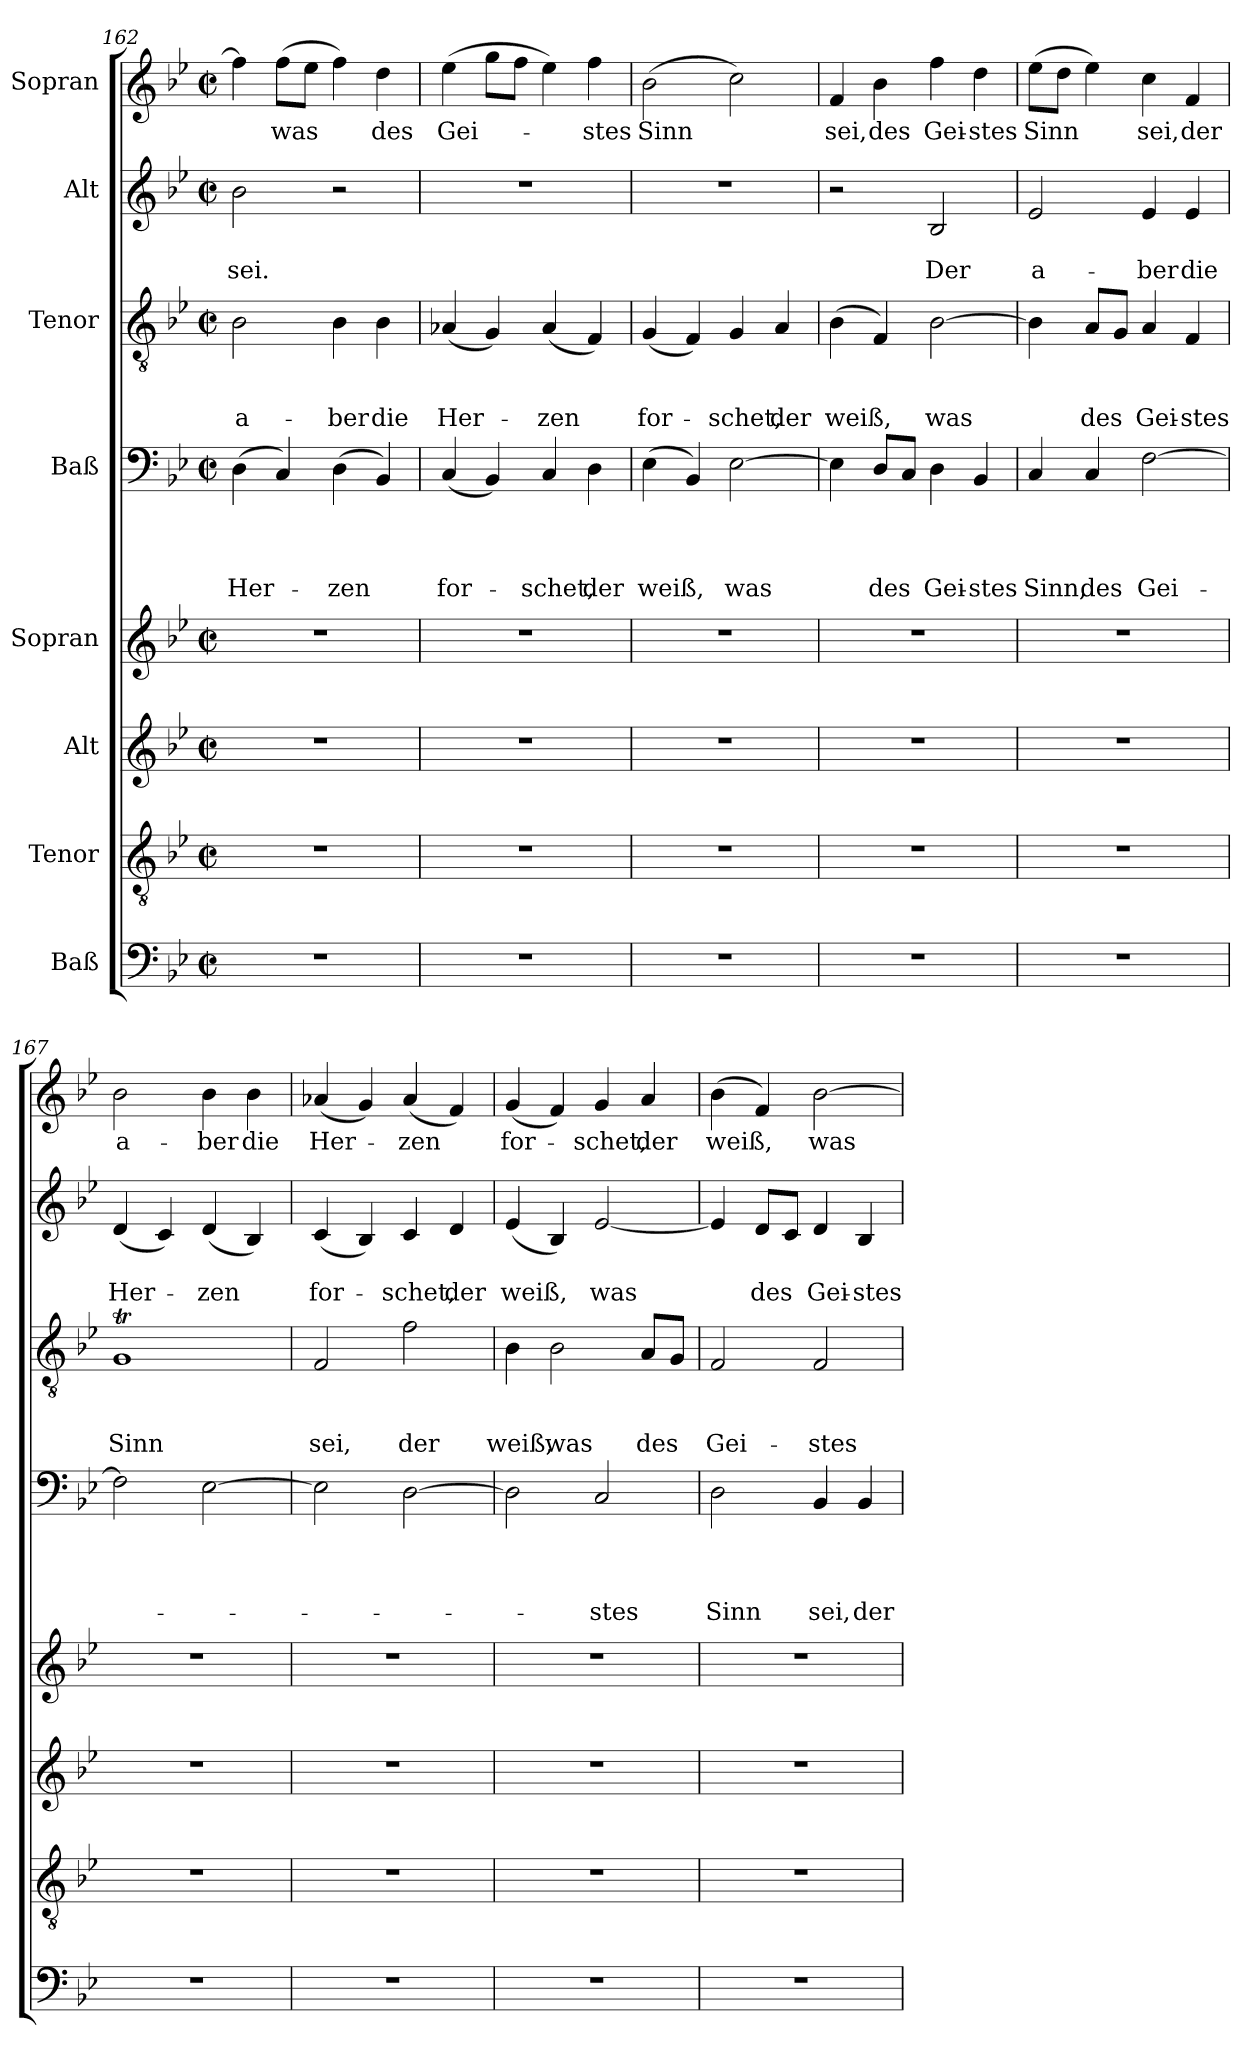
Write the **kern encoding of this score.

**kern	**kern	**kern	**kern	**kern	**text	**text	**text	**text	**kern	**text	**text	**text	**kern	**text	**text	**kern	**text
*part8	*part7	*part6	*part5	*part4	*part4	*part4	*part4	*part4	*part3	*part3	*part3	*part3	*part2	*part2	*part2	*part1	*part1
*staff8	*staff7	*staff6	*staff5	*staff4	*staff4	*staff4	*staff4	*staff4	*staff3	*staff3	*staff3	*staff3	*staff2	*staff2	*staff2	*staff1	*staff1
*I"Baß	*I"Tenor	*I"Alt	*I"Sopran	*I"Baß	*	*	*	*	*I"Tenor	*	*	*	*I"Alt	*	*	*I"Sopran	*
*clefF4	*clefGv2	*clefG2	*clefG2	*clefF4	*	*	*	*	*clefGv2	*	*	*	*clefG2	*	*	*clefG2	*
*k[b-e-]	*k[b-e-]	*k[b-e-]	*k[b-e-]	*k[b-e-]	*	*	*	*	*k[b-e-]	*	*	*	*k[b-e-]	*	*	*k[b-e-]	*
*B-:	*B-:	*B-:	*B-:	*B-:	*	*	*	*	*B-:	*	*	*	*B-:	*	*	*B-:	*
*M2/2	*M2/2	*M2/2	*M2/2	*M2/2	*	*	*	*	*M2/2	*	*	*	*M2/2	*	*	*M2/2	*
*met(c|)	*met(c|)	*met(c|)	*met(c|)	*met(c|)	*	*	*	*	*met(c|)	*	*	*	*met(c|)	*	*	*met(c|)	*
=162	=162	=162	=162	=162	=162	=162	=162	=162	=162	=162	=162	=162	=162	=162	=162	=162	=162
1r	1r	1r	1r	(4D!\	.	.	.	Her-	2B-!\	.	.	a-	2b-!\	.	sei.	4ff!\]	.
.	.	.	.	4C!/)	.	.	.	.	.	.	.	.	.	.	.	(8ff!\L	was
.	.	.	.	.	.	.	.	.	.	.	.	.	.	.	.	8ee-!\J	.
.	.	.	.	(4D!\	.	.	.	-zen	4B-!\	.	.	-ber	2r	.	.	4ff!\)	.
.	.	.	.	4BB-!/)	.	.	.	.	4B-!\	.	.	die	.	.	.	4dd!\	des
=163	=163	=163	=163	=163	=163	=163	=163	=163	=163	=163	=163	=163	=163	=163	=163	=163	=163
1r	1r	1r	1r	(4C!/	.	.	.	for-	(4A-X!/	.	.	Her-	1r	.	.	(4ee-!\	Gei-
.	.	.	.	4BB-!/)	.	.	.	.	4G!/)	.	.	.	.	.	.	8gg!\L	.
.	.	.	.	.	.	.	.	.	.	.	.	.	.	.	.	8ff!\J	.
.	.	.	.	4C!/	.	.	.	-schet,	(4A-!/	.	.	-zen	.	.	.	4ee-!\)	.
.	.	.	.	4D!\	.	.	.	der	4F!/)	.	.	.	.	.	.	4ff!\	-stes
=164	=164	=164	=164	=164	=164	=164	=164	=164	=164	=164	=164	=164	=164	=164	=164	=164	=164
1r	1r	1r	1r	(4E-!\	.	.	.	weiß,	(4G!/	.	.	for-	1r	.	.	(2b-!\	Sinn
.	.	.	.	4BB-!/)	.	.	.	.	4F!/)	.	.	.	.	.	.	.	.
.	.	.	.	[2E-!\	.	.	.	was	4G!/	.	.	-schet,	.	.	.	2cc!\)	.
.	.	.	.	.	.	.	.	.	4A!/	.	.	der	.	.	.	.	.
=165	=165	=165	=165	=165	=165	=165	=165	=165	=165	=165	=165	=165	=165	=165	=165	=165	=165
1r	1r	1r	1r	4E-!\]	.	.	.	.	(4B-!\	.	.	weiß,	2r	.	.	4f!/	sei,
.	.	.	.	8D!/L	.	.	.	des	4F!/)	.	.	.	.	.	.	4b-!\	des
.	.	.	.	8C!/J	.	.	.	.	.	.	.	.	.	.	.	.	.
.	.	.	.	4D!\	.	.	.	Gei-	[2B-!\	.	.	was	2B-!/	.	Der	4ff!\	Gei-
.	.	.	.	4BB-!/	.	.	.	-stes	.	.	.	.	.	.	.	4dd!\	-stes
!!LO:LB:g=z
=166	=166	=166	=166	=166	=166	=166	=166	=166	=166	=166	=166	=166	=166	=166	=166	=166	=166
1r	1r	1r	1r	4C!/	.	.	.	Sinn,	4B-!\]	.	.	.	2e-!/	.	a-	(8ee-!\L	Sinn
.	.	.	.	.	.	.	.	.	.	.	.	.	.	.	.	8dd!\J	.
.	.	.	.	4C!/	.	.	.	des	8A!/L	.	.	des	.	.	.	4ee-!\)	.
.	.	.	.	.	.	.	.	.	8G!/J	.	.	.	.	.	.	.	.
.	.	.	.	[2F!\	.	.	.	Gei-	4A!/	.	.	Gei-	4e-!/	.	-ber	4cc!\	sei,
.	.	.	.	.	.	.	.	.	4F!/	.	.	-stes	4e-!/	.	die	4f!/	der
=167	=167	=167	=167	=167	=167	=167	=167	=167	=167	=167	=167	=167	=167	=167	=167	=167	=167
1r	1r	1r	1r	2F!\]	.	.	.	.	1GT!	.	.	Sinn	(4d!/	.	Her-	2b-!\	a-
.	.	.	.	.	.	.	.	.	.	.	.	.	4c!/)	.	.	.	.
.	.	.	.	[2E-!\	.	.	.	.	.	.	.	.	(4d!/	.	-zen	4b-!\	-ber
.	.	.	.	.	.	.	.	.	.	.	.	.	4B-!/)	.	.	4b-!\	die
=168	=168	=168	=168	=168	=168	=168	=168	=168	=168	=168	=168	=168	=168	=168	=168	=168	=168
1r	1r	1r	1r	2E-!\]	.	.	.	.	2F!/	.	.	sei,	(4c!/	.	for-	(4a-X!/	Her-
.	.	.	.	.	.	.	.	.	.	.	.	.	4B-!/)	.	.	4g!/)	.
.	.	.	.	[2D!\	.	.	.	.	2f!\	.	.	der	4c!/	.	-schet,	(4a-!/	-zen
.	.	.	.	.	.	.	.	.	.	.	.	.	4d!/	.	der	4f!/)	.
=169	=169	=169	=169	=169	=169	=169	=169	=169	=169	=169	=169	=169	=169	=169	=169	=169	=169
1r	1r	1r	1r	2D!\]	.	.	.	.	4B-!\	.	.	weiß,	(4e-!/	.	weiß,	(4g!/	for-
.	.	.	.	.	.	.	.	.	2B-!\	.	.	was	4B-!/)	.	.	4f!/)	.
.	.	.	.	2C!/	.	.	.	-stes	.	.	.	.	[2e-!/	.	was	4g!/	-schet,
.	.	.	.	.	.	.	.	.	8A!/L	.	.	des	.	.	.	4a!/	der
.	.	.	.	.	.	.	.	.	8G!/J	.	.	.	.	.	.	.	.
=170	=170	=170	=170	=170	=170	=170	=170	=170	=170	=170	=170	=170	=170	=170	=170	=170	=170
1r	1r	1r	1r	2D!\	.	.	.	Sinn	2F!/	.	.	Gei-	4e-!/]	.	.	(4b-!\	weiß,
.	.	.	.	.	.	.	.	.	.	.	.	.	8d!/L	.	des	4f!/)	.
.	.	.	.	.	.	.	.	.	.	.	.	.	8c!/J	.	.	.	.
.	.	.	.	4BB-!/	.	.	.	sei,	2F!/	.	.	-stes	4d!/	.	Gei-	[2b-!\	was
.	.	.	.	4BB-!/	.	.	.	der	.	.	.	.	4B-!/	.	-stes	.	.
=	=	=	=	=	=	=	=	=	=	=	=	=	=	=	=	=	=
*-	*-	*-	*-	*-	*-	*-	*-	*-	*-	*-	*-	*-	*-	*-	*-	*-	*-
